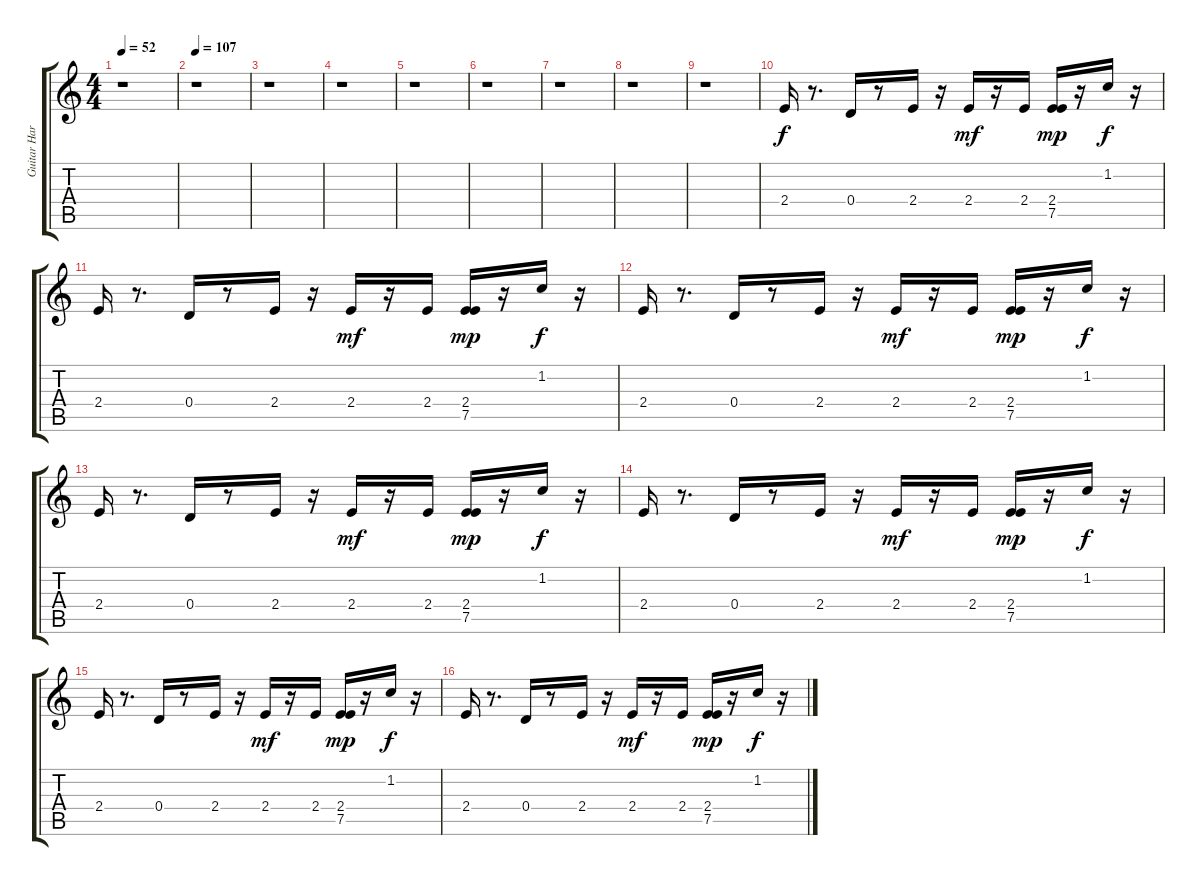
\track ("Guitar Harmonics" "Guitar Har") {instrument distortionguitar}
\staff {score tabs}
\tuning (E4 B3 G3 D3 A2 E2) {hide}
\ts (4 4)
\tempo 52
\clef g2
\ks c
r.1{dy f} |
\tempo 107
r.1 |
r.1 |
r.1 |
r.1 |
r.1 |
r.1 |
r.1 |
r.1 |
2.4.16 r.8{d} 0.4.16 r.8 2.4.16 r.16 2.4.16{dy mf} r.16 2.4.16 (2.4 7.5).16{dy mp} r.16 1.2.16{dy f} r.16 |
2.4.16 r.8{d} 0.4.16 r.8 2.4.16 r.16 2.4.16{dy mf} r.16 2.4.16 (2.4 7.5).16{dy mp} r.16 1.2.16{dy f} r.16 |
2.4.16 r.8{d} 0.4.16 r.8 2.4.16 r.16 2.4.16{dy mf} r.16 2.4.16 (2.4 7.5).16{dy mp} r.16 1.2.16{dy f} r.16 |
2.4.16 r.8{d} 0.4.16 r.8 2.4.16 r.16 2.4.16{dy mf} r.16 2.4.16 (2.4 7.5).16{dy mp} r.16 1.2.16{dy f} r.16 |
2.4.16 r.8{d} 0.4.16 r.8 2.4.16 r.16 2.4.16{dy mf} r.16 2.4.16 (2.4 7.5).16{dy mp} r.16 1.2.16{dy f} r.16 |
2.4.16 r.8{d} 0.4.16 r.8 2.4.16 r.16 2.4.16{dy mf} r.16 2.4.16 (2.4 7.5).16{dy mp} r.16 1.2.16{dy f} r.16 |
2.4.16 r.8{d} 0.4.16 r.8 2.4.16 r.16 2.4.16{dy mf} r.16 2.4.16 (2.4 7.5).16{dy mp} r.16 1.2.16{dy f} r.16
